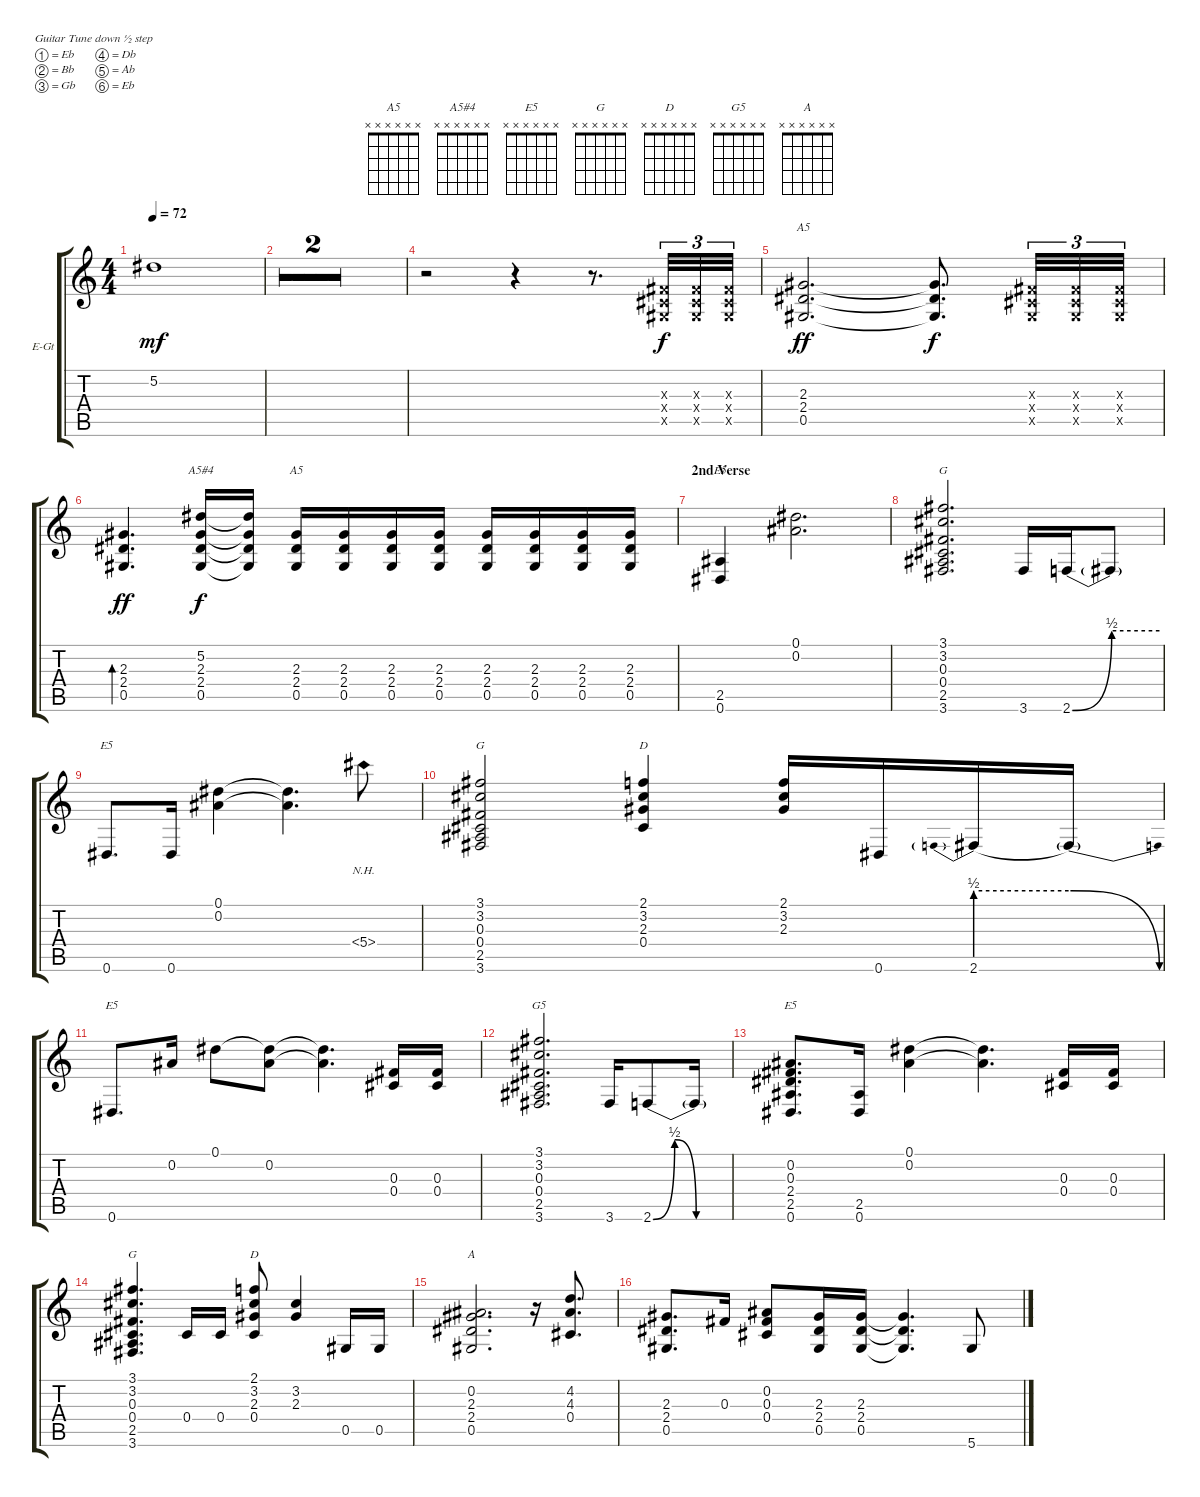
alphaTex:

\bracketExtendMode groupsimilarinstruments
\firstSystemTrackNameOrientation horizontal
\otherSystemsTrackNameOrientation horizontal
\track ("Guitar 2 (Izzy)" "E-Gt") {multiBarRest instrument overdrivenguitar}
\staff {score tabs}
\tuning (Eb4 Bb3 Gb3 Db3 Ab2 Eb2)
\chord ("A5" x x x x x x)
\chord ("A5#4" x x x x x x)
\chord ("E5" x x x x x x)
\chord ("G" x x x x x x)
\chord ("D" x x x x x x)
\chord ("G5" x x x x x x)
\chord ("A" x x x x x x)
\ts (4 4)
\tempo 72
\clef g2
\ks c
5.2.1{dy mf} |
r.1 |
r.1 |
r.2 r.4 r.8{d} (0.3{x} 0.4{x} 0.5{x}).32{tu (3 2) dy f} (0.3{x} 0.4{x} 0.5{x}).32{tu (3 2)} (0.3{x} 0.4{x} 0.5{x}).32{tu (3 2)} |
(2.3 2.4 0.5).2{d ch "A5" dy ff} (2.3{t} 2.4{t} 0.5{t}).8{d dy f} (0.3{x} 0.4{x} 0.5{x}).32{tu (3 2)} (0.3{x} 0.4{x} 0.5{x}).32{tu (3 2)} (0.3{x} 0.4{x} 0.5{x}).32{tu (3 2)} |
(2.3 2.4 0.5).4{d bd 120 dy ff} (5.2 2.3 2.4 0.5).16{ch "A5#4" dy f} (5.2{t} 2.3{t} 2.4{t} 0.5{t}).16 (2.3 2.4 0.5).16{ch "A5"} (2.3 2.4 0.5).16 (2.3 2.4 0.5).16 (2.3 2.4 0.5).16 (2.3 2.4 0.5).16 (2.3 2.4 0.5).16 (2.3 2.4 0.5).16 (2.3 2.4 0.5).16 |
\section ("" "2nd Verse")
(2.5 0.6).4{ch "E5"} (0.1 0.2).2{d} |
(3.1 3.2 0.3 0.4 2.5 3.6).2{d ch "G"} 3.6.16 2.6{be (bend 0 0 60 2)}.16 2.6{be (hold 0 2 60 2) t}.8 |
0.6.8{d ch "E5"} 0.6.16 (0.1 0.2).4 (0.1{t} 0.2{t}).4{d} 5.4{nh}.8 |
(3.1 3.2 0.3 0.4 2.5 3.6).2{ch "G"} (2.1 3.2 2.3 0.4).4{ch "D"} (2.1 3.2 2.3).16 0.6.16 2.6{be (prebend 0 2 60 2)}.16 2.6{be (release 0 2 60 0) t}.16 |
0.6.8{d ch "E5"} 0.2.16 0.1.8 (0.2 0.1{t}).8 (0.1{t} 0.2{t}).4{d} (0.3 0.4).16 (0.3 0.4).16 |
(3.1 3.2 0.3 0.4 2.5 3.6).2{d ch "G5"} 3.6.16 2.6{be (bendrelease 0 0 30 2 30 2 60 0)}.8 2.6{be (hold 0 0 60 0) t}.16 |
(0.2 0.3 2.4 2.5 0.6).8{d ch "E5"} (2.5 0.6).16 (0.1 0.2).4 (0.1{t} 0.2{t}).4{d} (0.3 0.4).16 (0.3 0.4).16 |
(3.1 3.2 0.3 0.4 2.5 3.6).4{d ch "G"} 0.4.16 0.4.16 (2.1 3.2 2.3 0.4).8{ch "D"} (3.2 2.3).4 0.5.16 0.5.16 |
(0.2 2.3 2.4 0.5).2{d ch "A"} r.16 (4.2 4.3 0.4).8{d} |
(2.3 2.4 0.5).8{d} 0.3.16 (0.2 0.3 0.4).8 (2.3 2.4 0.5).16 (2.3 2.4 0.5).16 (2.3{t} 2.4{t} 0.5{t}).4{d} 5.6{ss}.8
